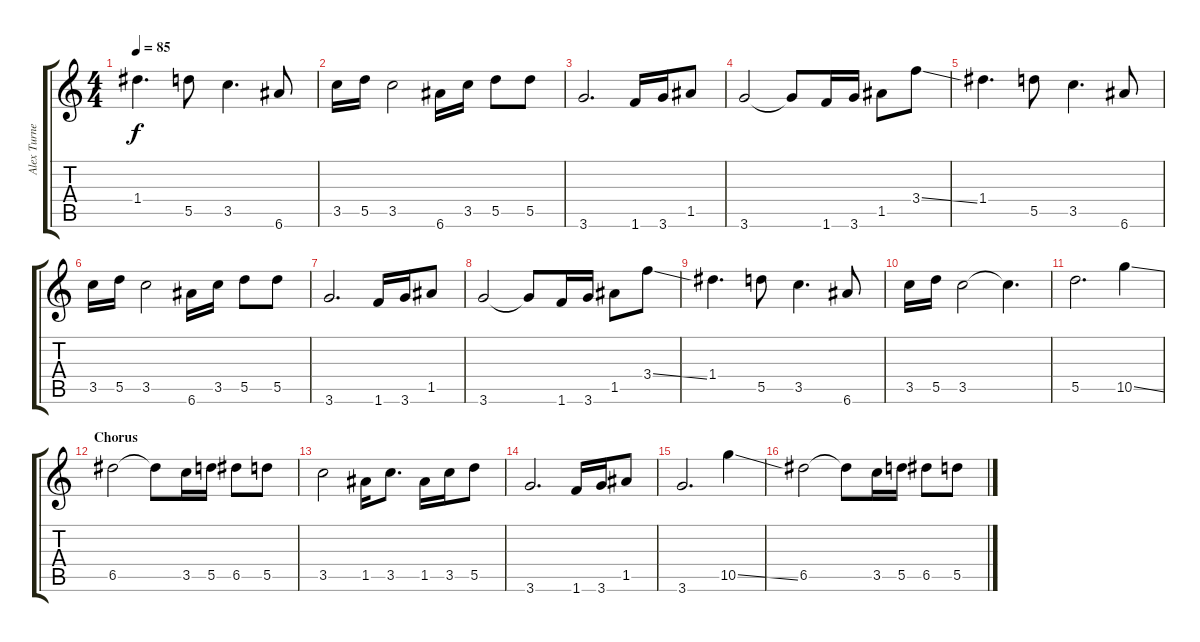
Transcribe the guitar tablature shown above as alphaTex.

\track ("Alex Turner - 12 String FX" "Alex Turne") {instrument distortionguitar}
\staff {score tabs}
\tuning (E4 B3 G4 D4 A3 E3) {hide}
\ts (4 4)
\tempo 85
\clef g2
\ks c
1.4.4{d dy f} 5.5.8 3.5.4{d} 6.6.8 |
3.5.16 5.5.16 3.5.2 6.6.16 3.5.16 5.5.8 5.5.8 |
3.6.2{d} 1.6.16 3.6.16 1.5.8 |
3.6.2 3.6{t}.8 1.6.16 3.6.16 1.5.8 3.4{ss}.8 |
1.4.4{d} 5.5.8 3.5.4{d} 6.6.8 |
3.5.16 5.5.16 3.5.2 6.6.16 3.5.16 5.5.8 5.5.8 |
3.6.2{d} 1.6.16 3.6.16 1.5.8 |
3.6.2 3.6{t}.8 1.6.16 3.6.16 1.5.8 3.4{ss}.8 |
1.4.4{d} 5.5.8 3.5.4{d} 6.6.8 |
3.5.16 5.5.16 3.5.2 3.5{t}.4{d} |
5.5.2{d} 10.5{ss}.4 |
\section ("" "Chorus")
6.5.2 6.5{t}.8 3.5.16 5.5.16 6.5.8 5.5.8 |
3.5.2 1.5.16 3.5.8{d} 1.5.16 3.5.16 5.5.8 |
3.6.2{d} 1.6.16 3.6.16 1.5.8 |
3.6.2{d} 10.5{ss}.4 |
6.5.2 6.5{t}.8 3.5.16 5.5.16 6.5.8 5.5.8
